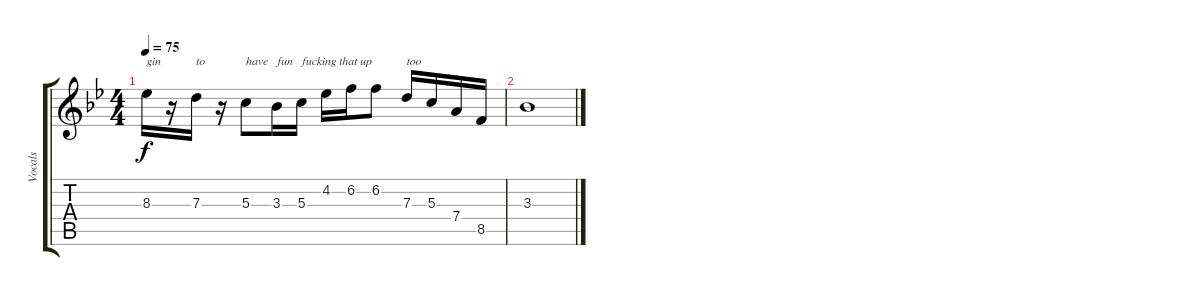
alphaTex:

\track ("Vocals" "Vocals") {instrument overdrivenguitar}
\staff {score tabs}
\tuning (E4 B3 G3 D3 A2 E2) {hide}
\ts (4 4)
\tempo 75
\clef g2
\ks bb
8.3.16{txt "gin" dy f} r.16 7.3.16{txt "to"} r.16 5.3.8{txt "have"} 3.3.16{txt "fun"} 5.3.16{txt "fucking that up"} 4.2.16 6.2.16 6.2.8 7.3.16{txt "too"} 5.3.16 7.4.16 8.5.16 |
3.3.1
